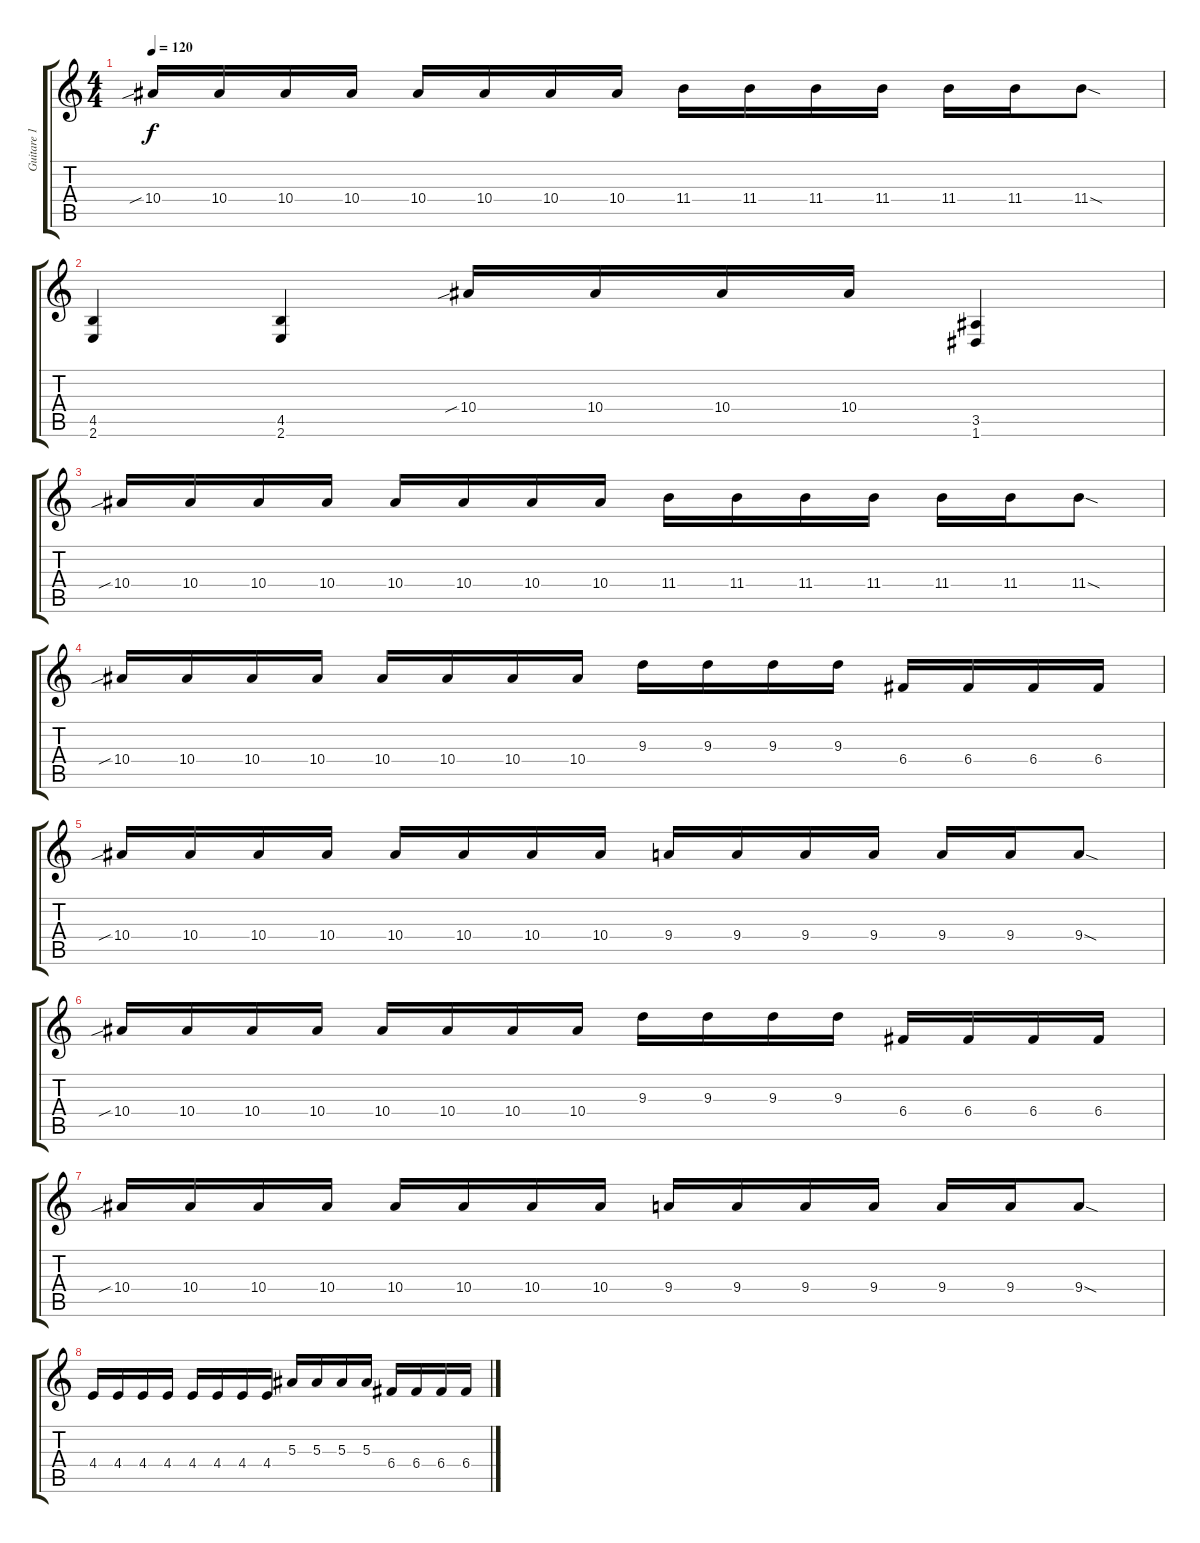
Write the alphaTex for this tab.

\track ("Guitare 1" "Guitare 1") {instrument distortionguitar}
\staff {score tabs}
\tuning (C4 G3 F3 C3 G2 D2) {hide}
\ts (4 4)
\tempo 120
\clef g2
\ks c
10.4{sib}.16{dy f} 10.4.16 10.4.16 10.4.16 10.4.16 10.4.16 10.4.16 10.4.16 11.4.16 11.4.16 11.4.16 11.4.16 11.4.16 11.4.16 11.4{sod}.8 |
(4.5 2.6).4 (4.5 2.6).4 10.4{sib}.16 10.4.16 10.4.16 10.4.16 (3.5 1.6).4 |
10.4{sib}.16 10.4.16 10.4.16 10.4.16 10.4.16 10.4.16 10.4.16 10.4.16 11.4.16 11.4.16 11.4.16 11.4.16 11.4.16 11.4.16 11.4{sod}.8 |
10.4{sib}.16 10.4.16 10.4.16 10.4.16 10.4.16 10.4.16 10.4.16 10.4.16 9.3.16 9.3.16 9.3.16 9.3.16 6.4.16 6.4.16 6.4.16 6.4.16 |
10.4{sib}.16 10.4.16 10.4.16 10.4.16 10.4.16 10.4.16 10.4.16 10.4.16 9.4.16 9.4.16 9.4.16 9.4.16 9.4.16 9.4.16 9.4{sod}.8 |
10.4{sib}.16 10.4.16 10.4.16 10.4.16 10.4.16 10.4.16 10.4.16 10.4.16 9.3.16 9.3.16 9.3.16 9.3.16 6.4.16 6.4.16 6.4.16 6.4.16 |
10.4{sib}.16 10.4.16 10.4.16 10.4.16 10.4.16 10.4.16 10.4.16 10.4.16 9.4.16 9.4.16 9.4.16 9.4.16 9.4.16 9.4.16 9.4{sod}.8 |
4.4.16 4.4.16 4.4.16 4.4.16 4.4.16 4.4.16 4.4.16 4.4.16 5.3.16 5.3.16 5.3.16 5.3.16 6.4.16 6.4.16 6.4.16 6.4.16
